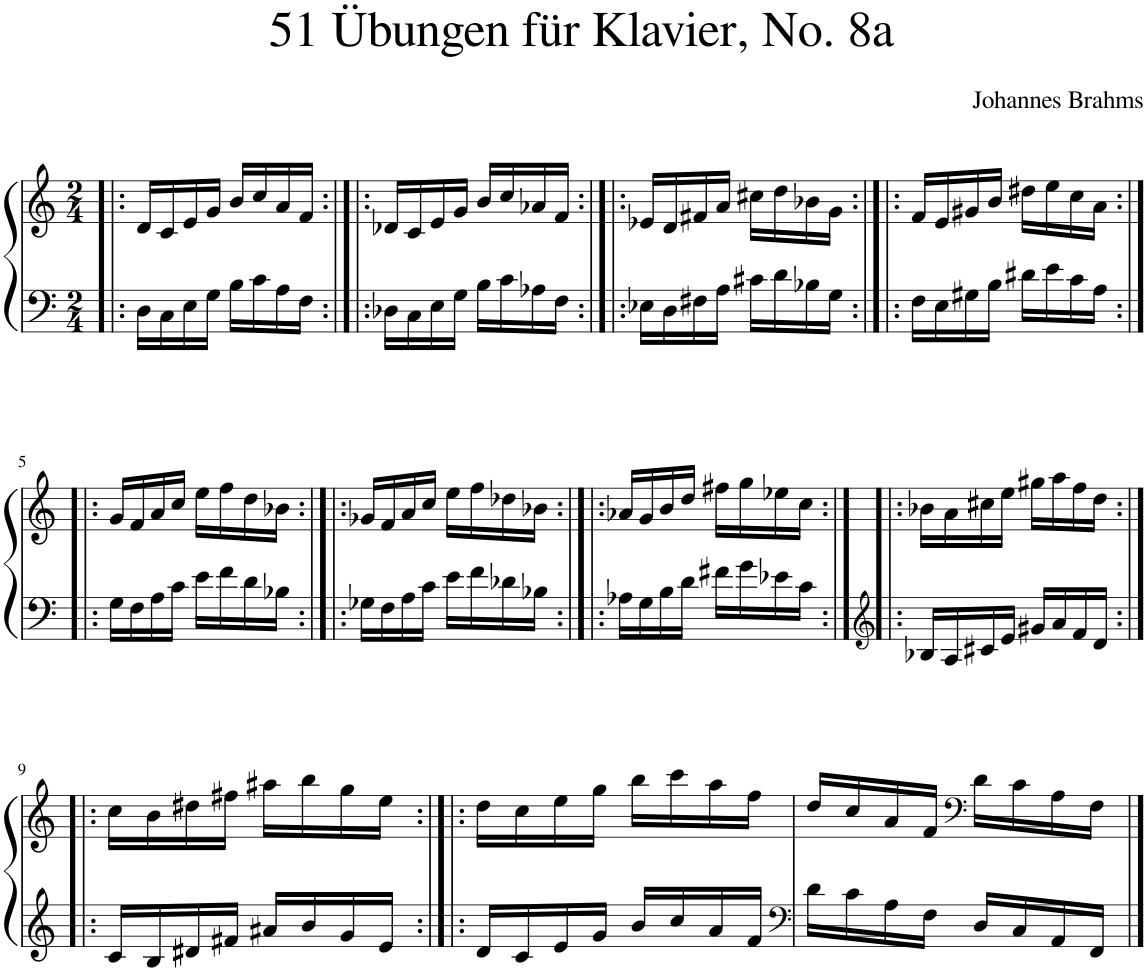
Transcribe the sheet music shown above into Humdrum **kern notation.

**kern	**kern
*part1	*part1
*staff2	*staff1
*I"Piano	*
*I'Pno	*
*clefF4	*clefG2
*k[]	*k[]
*M2/4	*M2/4
=1!|:	=1!|:
16D\LL	16d/LL
16C\	16c/
16E\	16e/
16G\JJ	16g/JJ
16B\LL	16b/LL
16c\	16cc/
16A\	16a/
16F\JJ	16f/JJ
=2:|!|:	=2:|!|:
16D-X\LL	16d-X/LL
16C\	16c/
16E\	16e/
16G\JJ	16g/JJ
16B\LL	16b/LL
16c\	16cc/
16A-X\	16a-X/
16F\JJ	16f/JJ
=3:|!|:	=3:|!|:
16E-X\LL	16e-X/LL
16D\	16d/
16F#X\	16f#X/
16A\JJ	16a/JJ
16c#X\LL	16cc#X\LL
16d\	16dd\
16B-X\	16b-X\
16G\JJ	16g\JJ
=4:|!|:	=4:|!|:
16F\LL	16f/LL
16E\	16e/
16G#X\	16g#X/
16B\JJ	16b/JJ
16d#X\LL	16dd#X\LL
16e\	16ee\
16c\	16cc\
16A\JJ	16a\JJ
!!LO:LB:g=z
=5:|!|:	=5:|!|:
16G\LL	16g/LL
16F\	16f/
16A\	16a/
16c\JJ	16cc/JJ
16e\LL	16ee\LL
16f\	16ff\
16d\	16dd\
16B-X\JJ	16b-X\JJ
=6:|!|:	=6:|!|:
16G-X\LL	16g-X/LL
16F\	16f/
16A\	16a/
16c\JJ	16cc/JJ
16e\LL	16ee\LL
16f\	16ff\
16d-X\	16dd-X\
16B-X\JJ	16b-X\JJ
=7:|!|:	=7:|!|:
16A-X\LL	16a-X/LL
16G\	16g/
16B\	16b/
16d\JJ	16dd/JJ
16f#X\LL	16ff#X\LL
16g\	16gg\
16e-X\	16ee-X\
16c\JJ	16cc\JJ
=8:|!|:	=8:|!|:
*clefG2	*
16B-X/LL	16b-X\LL
16A/	16a\
16c#X/	16cc#X\
16e/JJ	16ee\JJ
16g#X/LL	16gg#X\LL
16a/	16aa\
16f/	16ff\
16d/JJ	16dd\JJ
!!LO:LB:g=z
=9:|!|:	=9:|!|:
16c/LL	16cc\LL
16B/	16b\
16d#X/	16dd#X\
16f#X/JJ	16ff#X\JJ
16a#X/LL	16aa#X\LL
16b/	16bb\
16g/	16gg\
16e/JJ	16ee\JJ
=10:|!|:	=10:|!|:
16d/LL	16dd\LL
16c/	16cc\
16e/	16ee\
16g/JJ	16gg\JJ
16b/LL	16bb\LL
16cc/	16ccc\
16a/	16aa\
16f/JJ	16ff\JJ
=11	=11
*clefF4	*
16d\LL	16dd/LL
16c\	16cc/
16A\	16a/
16F\JJ	16f/JJ
*	*clefF4
16D/LL	16d\LL
16C/	16c\
16AA/	16A\
16FF/JJ	16F\JJ
==	==
*-	*-
